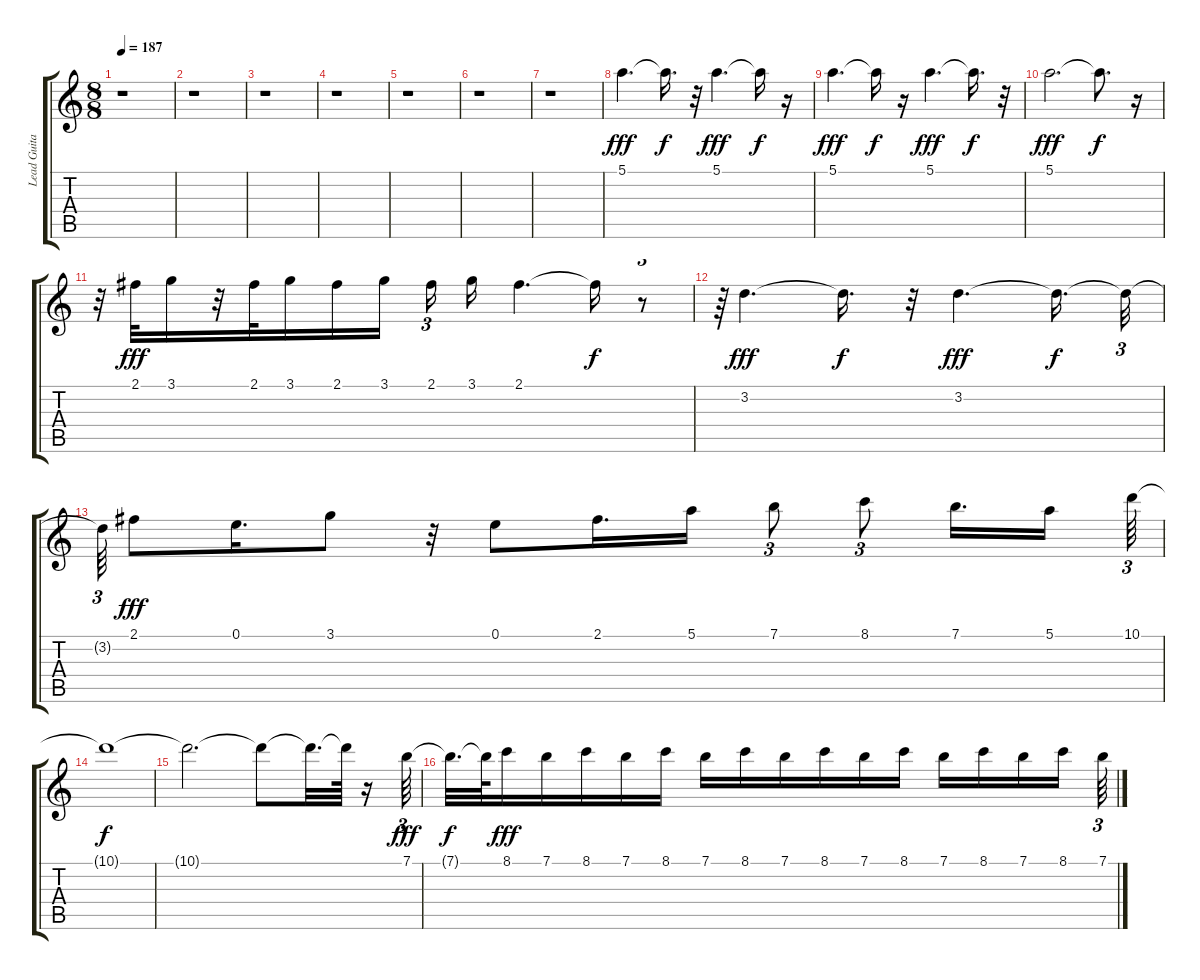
\track ("Lead Guitar" "Lead Guita") {instrument distortionguitar}
\staff {score tabs}
\tuning (E4 B3 G3 D3 A2 E2) {hide}
\ts (8 8)
\tempo 187
\clef g2
\ks c
r.1{dy f} |
r.1 |
r.1 |
r.1 |
r.1 |
r.1 |
r.1 |
5.1.4{d dy fff volume 15 balance 8 instrument distortionguitar} 5.1{t}.16{d dy f} r.32 5.1.4{d dy fff} 5.1{t}.16{dy f} r.16 |
5.1.4{d dy fff} 5.1{t}.16{dy f} r.16 5.1.4{d dy fff} 5.1{t}.16{d dy f} r.32 |
5.1.2{d dy fff} 5.1{t}.8{d dy f} r.16 |
r.32 2.1.32{dy fff} 3.1.16 r.32 2.1.32 3.1.16 2.1.16 3.1.16 2.1.16{tu (3 2)} 3.1.16 2.1.4{d} 2.1{t}.16{dy f} r.8{tu (3 2)} |
r.64{tu (3 2)} 3.2.4{d dy fff} 3.2{t}.16{d dy f} r.32 3.2.4{d dy fff} 3.2{t}.16{d dy f} 3.2{t}.32{tu (3 2)} |
3.2{t}.64{tu (3 2)} 2.1.8{dy fff} 0.1.16{d} 3.1.8 r.32 0.1.8 2.1.16{d} 5.1.16 7.1.8{tu (3 2)} 8.1.8{tu (3 2)} 7.1.16{d} 5.1.16 10.1.64{tu (3 2)} |
10.1{t}.1{dy f} |
10.1{t}.2{d} 10.1{t}.8 10.1{t}.32{d} 10.1{t}.64 r.16 7.1.64{tu (3 2) dy fff} |
7.1{t}.32{d dy f} 7.1{t}.64 8.1.16{dy fff} 7.1.16 8.1.16 7.1.16 8.1.16 7.1.16 8.1.16 7.1.16 8.1.16 7.1.16 8.1.16 7.1.16 8.1.16 7.1.16 8.1.16 7.1.64{tu (3 2)}
